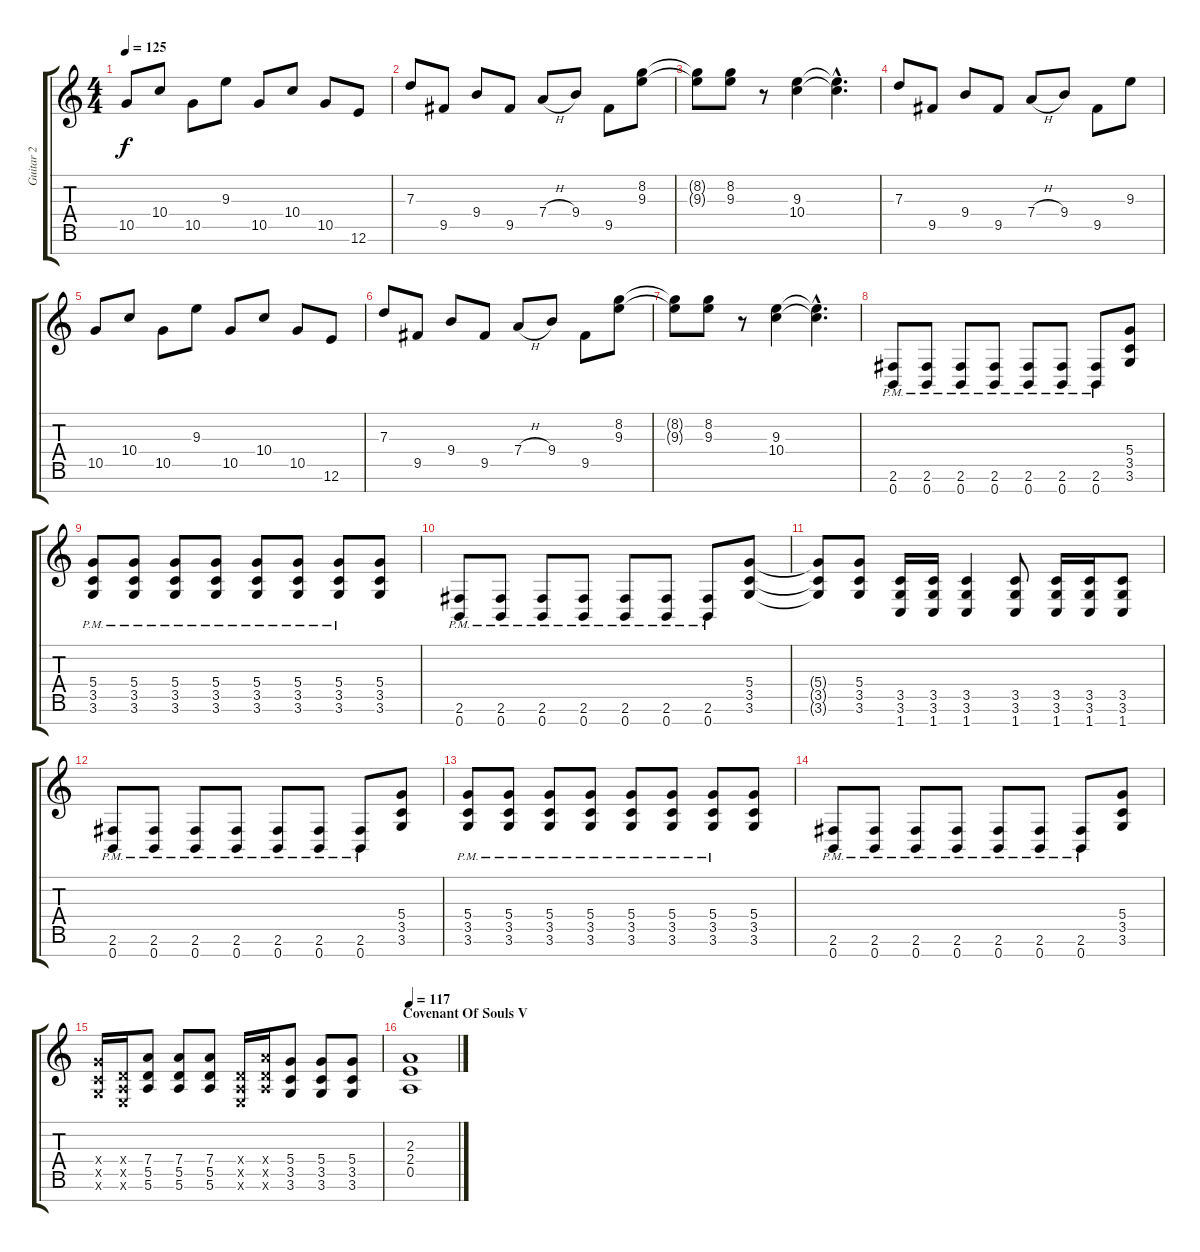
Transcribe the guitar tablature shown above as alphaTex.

\track ("Guitar 2" "Guitar 2") {instrument distortionguitar}
\staff {score tabs}
\tuning (E4 B3 G3 D3 A2 E2 B1) {hide}
\ts (4 4)
\tempo 125
\clef g2
\ks c
10.5.8{dy f} 10.4.8 10.5.8 9.3.8 10.5.8 10.4.8 10.5.8 12.6.8 |
7.3.8 9.5.8 9.4.8 9.5.8 7.4{h}.8 9.4.8 9.5.8 (8.2 9.3).8 |
(8.2{t} 9.3{t}).8 (8.2 9.3).8 r.8 (9.3 10.4).4 (9.3{hac t} 10.4{hac t}).4{d} |
7.3.8 9.5.8 9.4.8 9.5.8 7.4{h}.8 9.4.8 9.5.8 9.3.8 |
10.5.8 10.4.8 10.5.8 9.3.8 10.5.8 10.4.8 10.5.8 12.6.8 |
7.3.8 9.5.8 9.4.8 9.5.8 7.4{h}.8 9.4.8 9.5.8 (8.2 9.3).8 |
(8.2{t} 9.3{t}).8 (8.2 9.3).8 r.8 (9.3 10.4).4 (9.3{hac t} 10.4{hac t}).4{d} |
(2.6{pm} 0.7{pm}).8 (2.6{pm} 0.7{pm}).8 (2.6{pm} 0.7{pm}).8 (2.6{pm} 0.7{pm}).8 (2.6{pm} 0.7{pm}).8 (2.6{pm} 0.7{pm}).8 (2.6{pm} 0.7{pm}).8 (5.4 3.5 3.6).8 |
(5.4{pm} 3.5{pm} 3.6{pm}).8 (5.4{pm} 3.5{pm} 3.6{pm}).8 (5.4{pm} 3.5{pm} 3.6{pm}).8 (5.4{pm} 3.5{pm} 3.6{pm}).8 (5.4{pm} 3.5{pm} 3.6{pm}).8 (5.4{pm} 3.5{pm} 3.6{pm}).8 (5.4{pm} 3.5{pm} 3.6{pm}).8 (5.4 3.5 3.6).8 |
(2.6{pm} 0.7{pm}).8 (2.6{pm} 0.7{pm}).8 (2.6{pm} 0.7{pm}).8 (2.6{pm} 0.7{pm}).8 (2.6{pm} 0.7{pm}).8 (2.6{pm} 0.7{pm}).8 (2.6{pm} 0.7{pm}).8 (5.4 3.5 3.6).8 |
(5.4{t} 3.5{t} 3.6{t}).8 (5.4 3.5 3.6).8 (3.5 3.6 1.7).16 (3.5 3.6 1.7).16 (3.5 3.6 1.7).4 (3.5 3.6 1.7).8 (3.5 3.6 1.7).16 (3.5 3.6 1.7).16 (3.5 3.6 1.7).8 |
(2.6{pm} 0.7{pm}).8 (2.6{pm} 0.7{pm}).8 (2.6{pm} 0.7{pm}).8 (2.6{pm} 0.7{pm}).8 (2.6{pm} 0.7{pm}).8 (2.6{pm} 0.7{pm}).8 (2.6{pm} 0.7{pm}).8 (5.4 3.5 3.6).8 |
(5.4{pm} 3.5{pm} 3.6{pm}).8 (5.4{pm} 3.5{pm} 3.6{pm}).8 (5.4{pm} 3.5{pm} 3.6{pm}).8 (5.4{pm} 3.5{pm} 3.6{pm}).8 (5.4{pm} 3.5{pm} 3.6{pm}).8 (5.4{pm} 3.5{pm} 3.6{pm}).8 (5.4{pm} 3.5{pm} 3.6{pm}).8 (5.4 3.5 3.6).8 |
(2.6{pm} 0.7{pm}).8 (2.6{pm} 0.7{pm}).8 (2.6{pm} 0.7{pm}).8 (2.6{pm} 0.7{pm}).8 (2.6{pm} 0.7{pm}).8 (2.6{pm} 0.7{pm}).8 (2.6{pm} 0.7{pm}).8 (5.4 3.5 3.6).8 |
(5.4{x} 3.5{x} 3.6{x}).16 (0.4{x} 0.5{x} 0.6{x}).16 (7.4 5.5 5.6).8 (7.4 5.5 5.6).8 (7.4 5.5 5.6).8 (0.4{x} 0.5{x} 0.6{x}).16 (7.4{x} 5.5{x} 5.6{x}).16 (5.4 3.5 3.6).8 (5.4 3.5 3.6).8 (5.4 3.5 3.6).8 |
\section ("" "Covenant Of Souls V")
\tempo 117
(2.3 2.4 0.5).1{volume 0}
